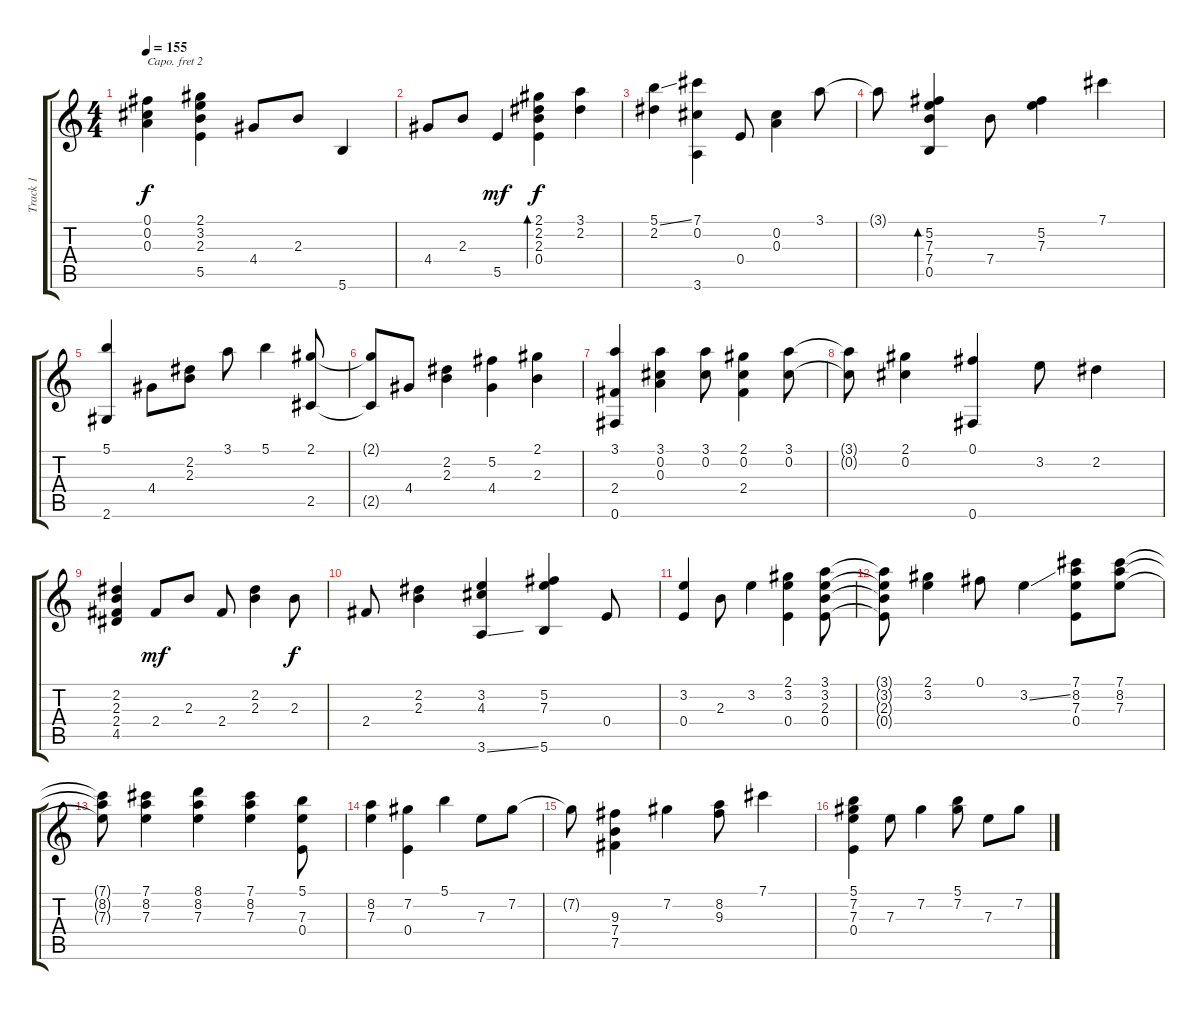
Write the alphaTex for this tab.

\track ("Track 1" "Track 1") {instrument acousticguitarsteel}
\staff {score tabs}
\capo 2
\tuning (E4 B3 G3 D3 A2 E2) {hide}
\ts (4 4)
\tempo 155
\clef g2
\ks c
(0.1 0.2 0.3).4{dy f} (2.1 3.2 2.3 5.5).4 4.4.8 2.3.8 5.6.4 |
4.4.8 2.3.8 5.5.4{dy mf} (2.1 2.2 2.3 0.4).4{bd 240 dy f} (3.1 2.2).4 |
(5.1{ss} 2.2).4 (7.1 0.2 3.6).4 0.4.8 (0.2 0.3).4 3.1.8 |
3.1{t}.8 (5.2 7.3 7.4 0.5).4{bd 120} 7.4.8 (5.2 7.3).4 7.1.4 |
(5.1 2.6).4 4.4.8 (2.2 2.3).8 3.1.8 5.1.4 (2.1 2.5).8 |
(2.1{t} 2.5{t}).8 4.4.8 (2.2 2.3).4 (5.2 4.4).4 (2.1 2.3).4 |
(3.1 2.4 0.6).4 (3.1 0.2 0.3).4 (3.1 0.2).8 (2.1 0.2 2.4).4 (3.1 0.2).8 |
(3.1{t} 0.2{t}).8 (2.1 0.2).4 (0.1 0.6).4 3.2.8 2.2.4 |
(2.2 2.3 2.4 4.5).4 2.4.8{dy mf} 2.3.8 2.4.8 (2.2 2.3).4 2.3.8{dy f} |
2.4.8 (2.2 2.3).4 (3.2 4.3 3.6{ss}).4 (5.2 7.3 5.6).4 0.4.8 |
(3.2 0.4).4 2.3.8 3.2.4 (2.1 3.2 0.4).4 (3.1 3.2 2.3 0.4).8 |
(3.1{t} 3.2{t} 2.3{t} 0.4{t}).8 (2.1 3.2).4 0.1.8 3.2{ss}.4 (7.1 8.2 7.3 0.4).8 (7.1 8.2 7.3).8 |
(7.1{t} 8.2{t} 7.3{t}).8 (7.1 8.2 7.3).4 (8.1 8.2 7.3).4 (7.1 8.2 7.3).4 (5.1 7.3 0.4).8 |
(8.2 7.3).4 (7.2 0.4).4 5.1.4 7.3.8 7.2.8 |
7.2{t}.8 (9.3 7.4 7.5).4 7.2.4 (8.2 9.3).8 7.1.4 |
(5.1 7.2 7.3 0.4).4 7.3.8 7.2.4 (5.1 7.2).8 7.3.8 7.2.8
